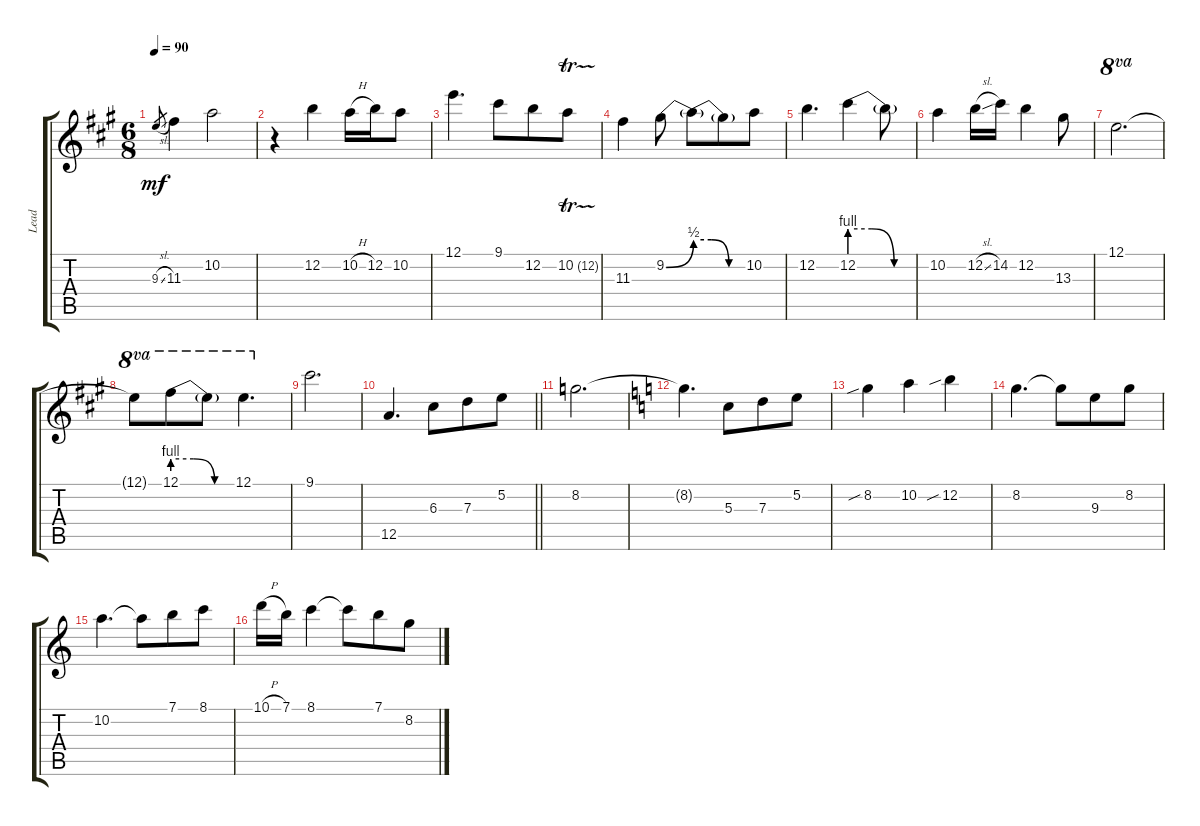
\track ("Lead" "Lead") {mute instrument electricguitarjazz}
\staff {score tabs}
\tuning (E4 B3 G3 D3 A2 E2) {hide}
\ts (6 8)
\tempo 90
\clef g2
\ks a
9.3{sl}.8{gr dy mf} 11.3.4 10.2.2 |
r.4 12.2.4 10.2{h}.16 12.2.16 10.2.8 |
12.1.4{d} 9.1.8 12.2.8 10.2{tr (12 32)}.8 |
11.3.4 9.2{be (bend 0 0 60 2)}.8 9.2{be (custom 0 2 20 2 40 0 60 0) t}.8 9.2{t}.8 10.2.8 |
12.2.4{d} 12.2{be (custom 0 4 20 4 40 0 60 0)}.4 12.2{t}.8 |
10.2.4 12.2{sl}.16 14.2.16 12.2.4 13.3.8 |
12.1.2{d ot 8va} |
12.1{t}.8{ot 8va} 12.1{be (custom 0 4 20 4 40 0 60 0)}.8{ot 8va} 12.1{t}.8{ot 8va} 12.1.4{d ot 8va} |
9.1.2{d} |
\barLineRight lightlight
12.5.4{d} 6.3.8 7.3.8 5.2.8 |
8.2.2{d} |
\ks c
8.2{t}.4{d} 5.3.8 7.3.8 5.2.8 |
8.2{sib}.4 10.2.4 12.2{sib}.4 |
8.2.4{d} 8.2{t}.8 9.3.8 8.2.8 |
10.2.4{d} 10.2{t}.8 7.1.8 8.1.8 |
10.1{h}.16 7.1.16 8.1.4 8.1{t}.8 7.1.8 8.2.8
